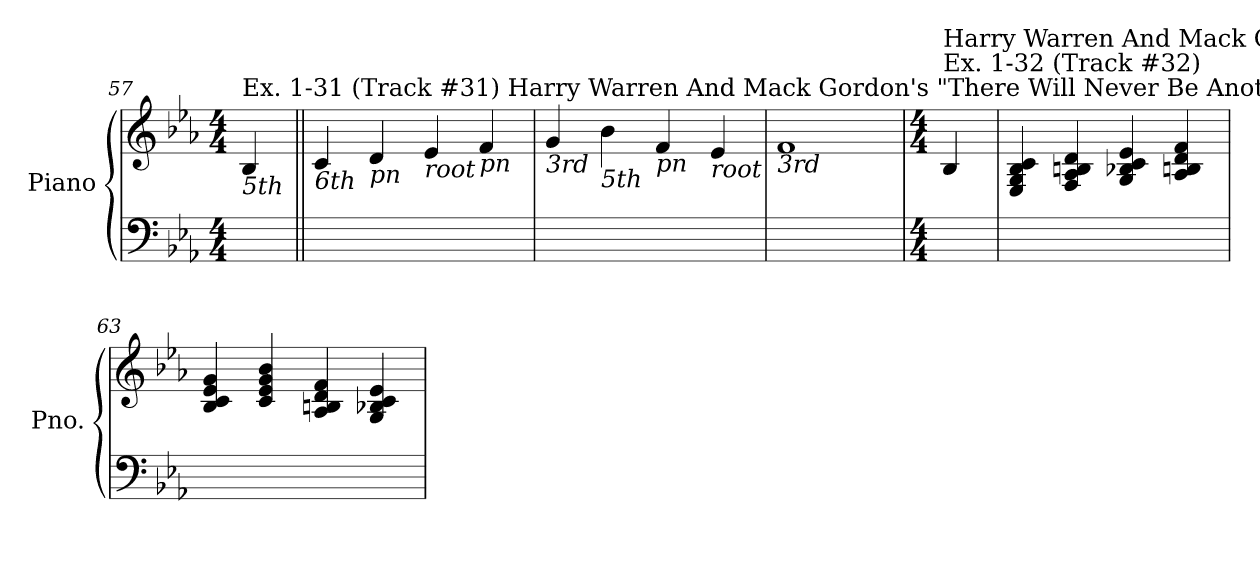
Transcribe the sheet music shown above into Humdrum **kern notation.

**kern	**kern
*part1	*part1
*staff2	*staff1
*I"Piano	*
*I'Pno.	*
!!LO:LB:g=z
*clefF4	*clefG2
*k[b-e-a-]	*k[b-e-a-]
*M4/4	*M4/4
=57	=57
!	!LO:TX:a:t=Ex. 1-31 (Track #31) Harry Warren And Mack Gordon's "There Will Never Be Another You"
!	!LO:TX:b:i:t=5th
4ryy	4B-/
=58||	=58||
!	!LO:TX:b:i:t=6th
1ryy	4c/
!	!LO:TX:b:i:t=pn
.	4d/
!	!LO:TX:b:i:t=root
.	4e-/
!	!LO:TX:b:i:t=pn
.	4f/
=59	=59
!	!LO:TX:b:i:t=3rd
1ryy	4g/
!	!LO:TX:b:i:t=5th
.	4b-\
!	!LO:TX:b:i:t=pn
.	4f/
!	!LO:TX:b:i:t=root
.	4e-/
=60	=60
!	!LO:TX:b:i:t=3rd
1ryy	1f
!!LO:LB:g=z
=61	=61
*M4/4	*M4/4
!	!LO:TX:a:t=Ex. 1-32 (Track #32)
!	!LO:TX:a:t=Harry Warren And Mack Gordon's "There Will Never Be Another You" In 4-Way Close
4ryy	4B-/
=62	=62
1ryy	4E-/ 4G/ 4B-/ 4c/
.	4F/ 4A-/ 4Bn/ 4d/
.	4G/ 4B-X/ 4c/ 4e-/
.	4A-/ 4Bn/ 4d/ 4f/
=63	=63
1ryy	4B-/ 4c/ 4e-/ 4g/
.	4c/ 4e-/ 4g/ 4b-/
.	4A-/ 4Bn/ 4d/ 4f/
.	4G/ 4B-X/ 4c/ 4e-/
=	=
*-	*-
